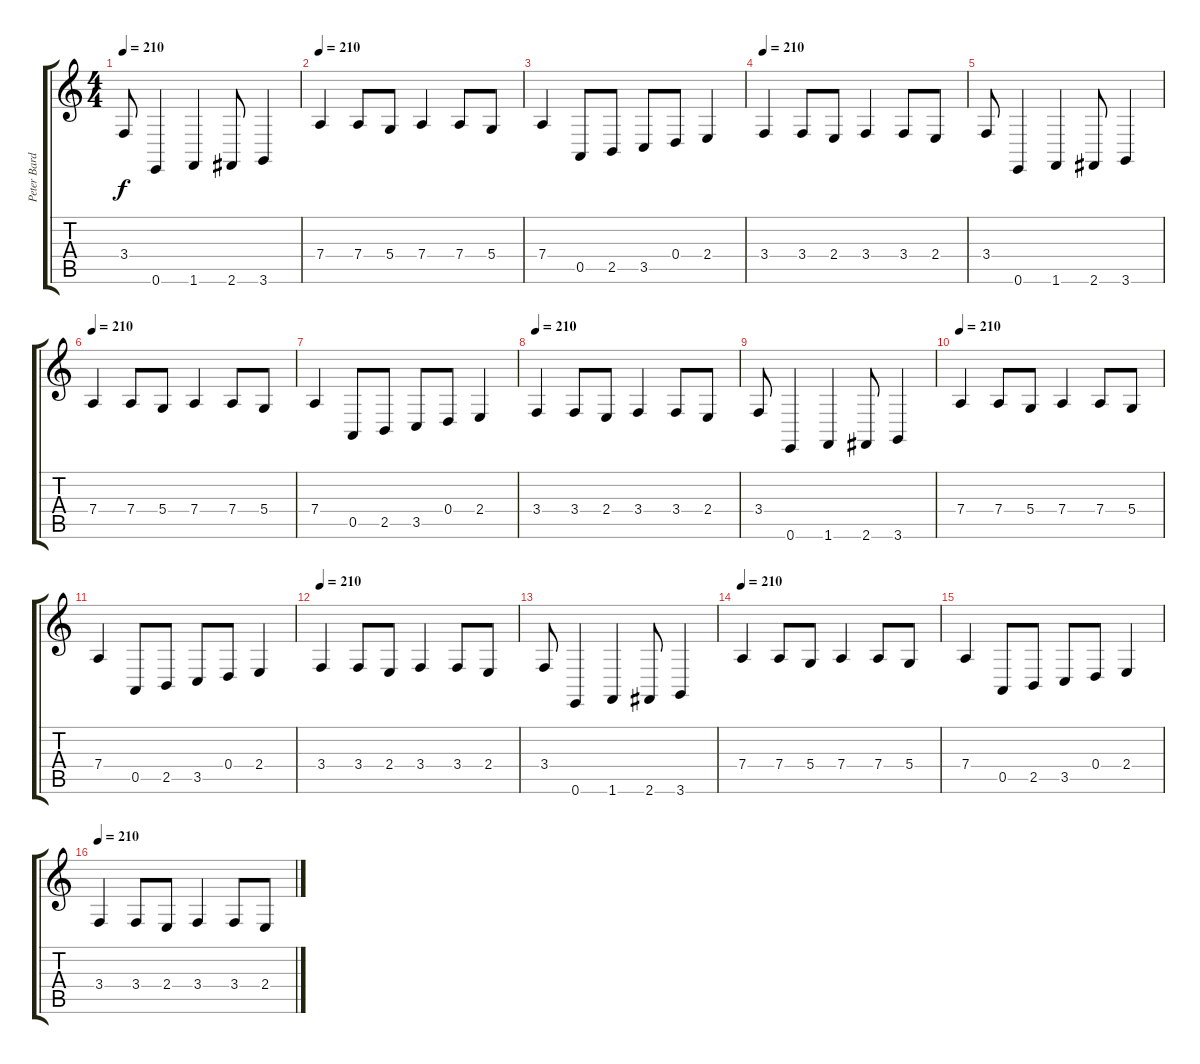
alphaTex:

\track ("Peter Bardens" "Peter Bard") {instrument drawbarorgan}
\staff {score tabs}
\tuning (E4 B3 G3 D3 A2 E2) {hide}
\ts (4 4)
\tempo 210
\clef g2
\ks c
3.4.8{dy f} 0.6.4 1.6.4 2.6.8 3.6.4 |
\tempo 210
7.4.4{volume 13 instrument synthbrass1} 7.4.8 5.4.8 7.4.4 7.4.8 5.4.8 |
7.4.4 0.5.8 2.5.8 3.5.8 0.4.8 2.4.4 |
\tempo 210
3.4.4 3.4.8 2.4.8 3.4.4 3.4.8 2.4.8 |
3.4.8 0.6.4 1.6.4 2.6.8 3.6.4 |
\tempo 210
7.4.4{volume 13 instrument synthbrass1} 7.4.8 5.4.8 7.4.4 7.4.8 5.4.8 |
7.4.4 0.5.8 2.5.8 3.5.8 0.4.8 2.4.4 |
\tempo 210
3.4.4 3.4.8 2.4.8 3.4.4 3.4.8 2.4.8 |
3.4.8 0.6.4 1.6.4 2.6.8 3.6.4 |
\tempo 210
7.4.4{volume 13 instrument synthbrass1} 7.4.8 5.4.8 7.4.4 7.4.8 5.4.8 |
7.4.4 0.5.8 2.5.8 3.5.8 0.4.8 2.4.4 |
\tempo 210
3.4.4 3.4.8 2.4.8 3.4.4 3.4.8 2.4.8 |
3.4.8 0.6.4 1.6.4 2.6.8 3.6.4 |
\tempo 210
7.4.4{volume 13 instrument synthbrass1} 7.4.8 5.4.8 7.4.4 7.4.8 5.4.8 |
7.4.4 0.5.8 2.5.8 3.5.8 0.4.8 2.4.4 |
\tempo 210
3.4.4 3.4.8 2.4.8 3.4.4 3.4.8 2.4.8
